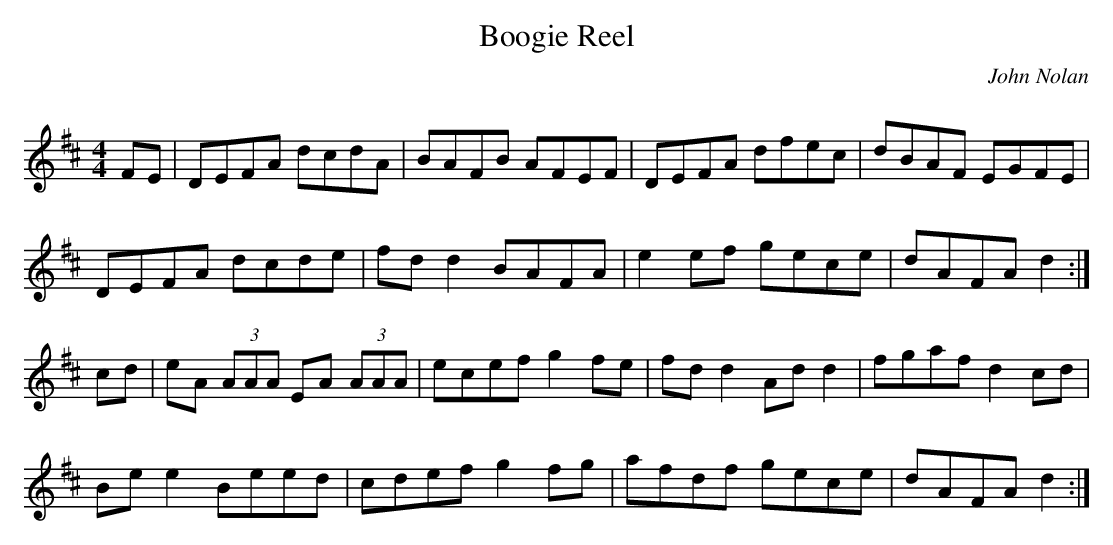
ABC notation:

X:1
T: Boogie Reel
C: John Nolan
Q: 350
M: 4/4
L: 1/8
K: D
FE | DEFA dcdA | BAFB AFEF | DEFA dfec | dBAF EGFE |
DEFA dcde | fd d2 BAFA | e2 ef gece | dAFA d2 :|
cd | eA (3AAA EA (3AAA | ecef g2 fe | fd d2 Ad d2 | fgaf d2 cd |
Be e2 Beed | cdef g2 fg | afdf gece | dAFA d2 :|
